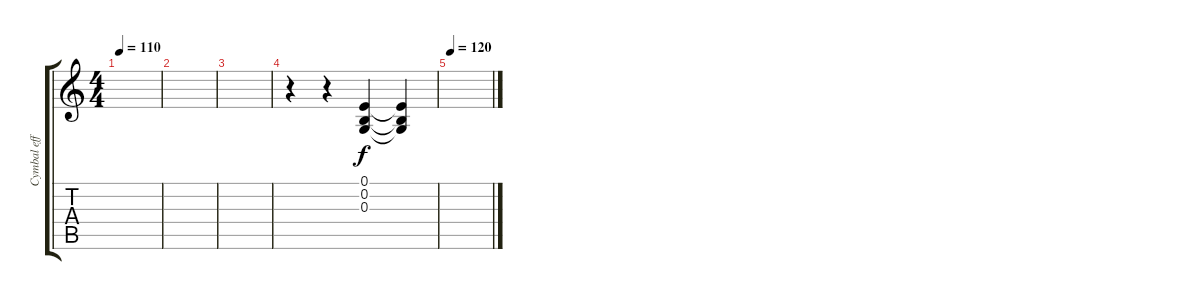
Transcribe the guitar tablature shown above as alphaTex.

\track ("Cymbal effect" "Cymbal eff") {instrument reversecymbal}
\staff {score tabs}
\tuning (E4 B3 G3 D3 A2 E2) {hide}
\ts (4 4)
\tempo 110
\clef g2
\ks c
|
|
|
r.4 r.4 (0.1 0.2 0.3).4 (0.1{t} 0.2{t} 0.3{t}).4 |
\tempo 120
